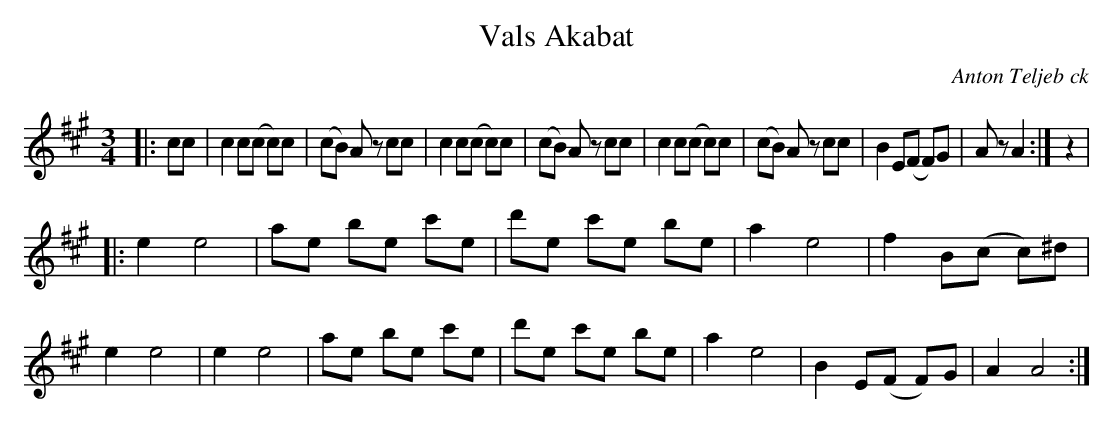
X:1
T:Vals Akabat
C: Anton Teljeb ck
M:3/4
L:1/8
K:A
|:cc |c2 c(c c)c | (cB) Az cc | c2 c(c c)c | (cB) Az cc |c2 c(c c)c | (cB) Az cc | B2 E(F F)G | Az A2 :| z2 |
|: e2 e4 | ae be c'e | d'e c'e be | a2 e4 | f2 B(c c)^d | e2 e4 | e2 e4 | ae be c'e | d'e c'e be | a2 e4 | B2 E(F F)G | A2 A4 :|
